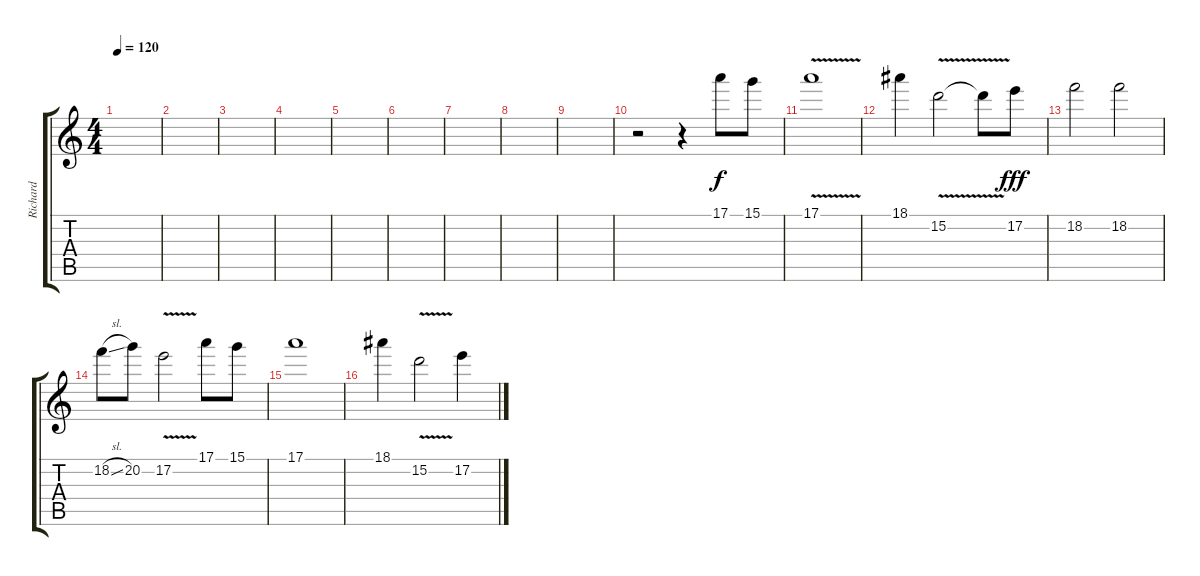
\track ("Richard" "Richard") {instrument distortionguitar}
\staff {score tabs}
\tuning (E4 B3 G3 D3 A2 D2) {hide}
\ts (4 4)
\tempo 120
\clef g2
\ks c
|
|
|
|
|
|
|
|
|
r.2 r.4 17.1.8{volume 16} 15.1.8 |
17.1{v}.1 |
18.1.4 15.2{v}.2 15.2{t}.8{dy f} 17.2.8{dy fff} |
18.2.2 18.2.2 |
18.2{sl}.8 20.2.8 17.2{v}.2 17.1.8 15.1.8 |
17.1.1 |
18.1.4 15.2{v}.2 17.2.4
